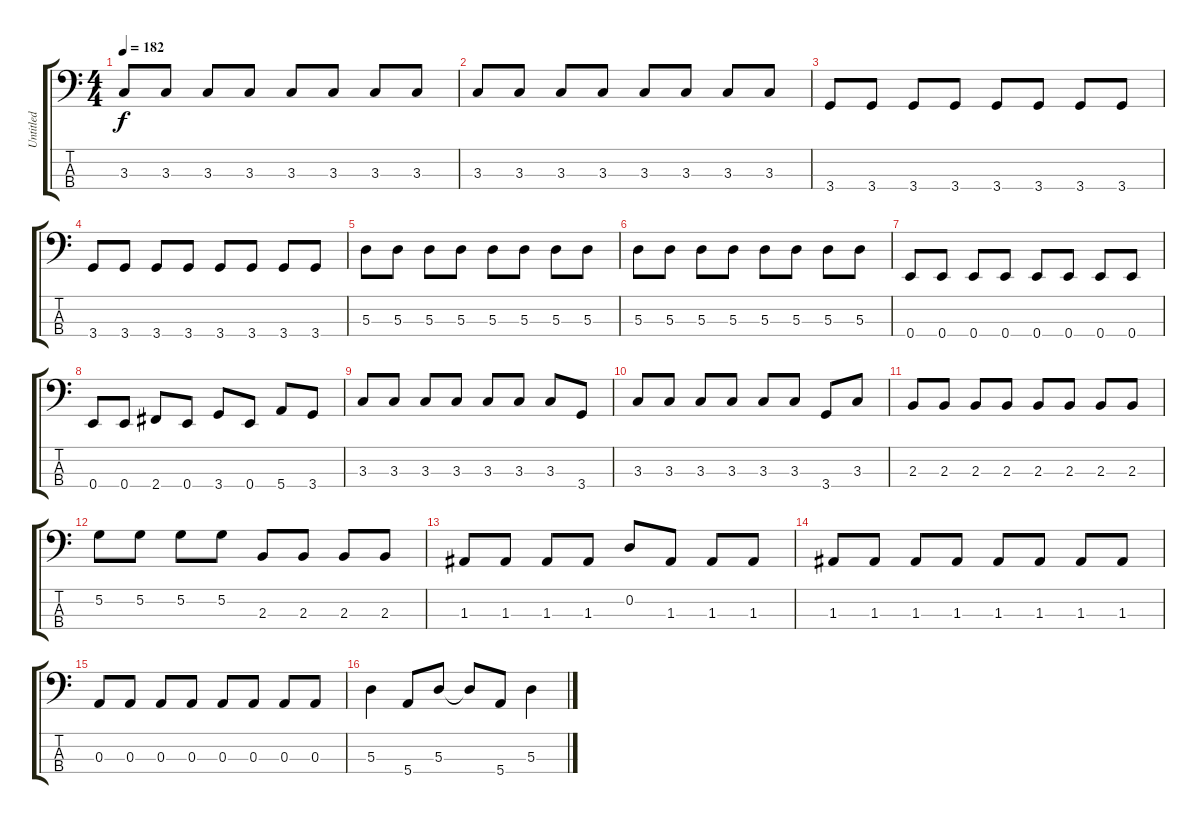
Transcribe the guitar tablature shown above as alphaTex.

\track ("Untitled" "Untitled") {instrument electricbassfinger}
\staff {score tabs}
\tuning (G2 D2 A1 E1) {hide}
\ts (4 4)
\tempo 182
\clef f4
\ks c
3.3.8{dy f} 3.3.8 3.3.8 3.3.8 3.3.8 3.3.8 3.3.8 3.3.8 |
3.3.8 3.3.8 3.3.8 3.3.8 3.3.8 3.3.8 3.3.8 3.3.8 |
3.4.8 3.4.8 3.4.8 3.4.8 3.4.8 3.4.8 3.4.8 3.4.8 |
3.4.8 3.4.8 3.4.8 3.4.8 3.4.8 3.4.8 3.4.8 3.4.8 |
5.3.8 5.3.8 5.3.8 5.3.8 5.3.8 5.3.8 5.3.8 5.3.8 |
5.3.8 5.3.8 5.3.8 5.3.8 5.3.8 5.3.8 5.3.8 5.3.8 |
0.4.8 0.4.8 0.4.8 0.4.8 0.4.8 0.4.8 0.4.8 0.4.8 |
0.4.8 0.4.8 2.4.8 0.4.8 3.4.8 0.4.8 5.4.8 3.4.8 |
3.3.8 3.3.8 3.3.8 3.3.8 3.3.8 3.3.8 3.3.8 3.4.8 |
3.3.8 3.3.8 3.3.8 3.3.8 3.3.8 3.3.8 3.4.8 3.3.8 |
2.3.8 2.3.8 2.3.8 2.3.8 2.3.8 2.3.8 2.3.8 2.3.8 |
5.2.8 5.2.8 5.2.8 5.2.8 2.3.8 2.3.8 2.3.8 2.3.8 |
1.3.8 1.3.8 1.3.8 1.3.8 0.2.8 1.3.8 1.3.8 1.3.8 |
1.3.8 1.3.8 1.3.8 1.3.8 1.3.8 1.3.8 1.3.8 1.3.8 |
0.3.8 0.3.8 0.3.8 0.3.8 0.3.8 0.3.8 0.3.8 0.3.8 |
5.3.4 5.4.8 5.3.8 5.3{t}.8 5.4.8 5.3.4
